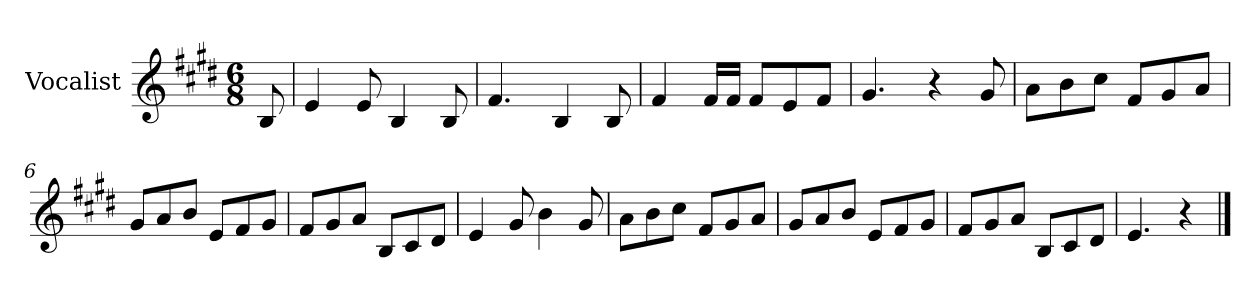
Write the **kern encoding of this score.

**kern
*part1
*staff1
*I"Vocalist
*k[f#c#g#d#]
*E:
*M6/8
=
8B
=1
4e
8e
4B
8B
=2
4.f#
4B
8B
=3
4f#
16f#LL
16f#JJ
8f#L
8e
8f#J
=4
4.g#
4r
8g#
=5
8aL
8b
8cc#J
8f#L
8g#
8aJ
=6
8g#L
8a
8bJ
8eL
8f#
8g#J
=7
8f#L
8g#
8aJ
8BL
8c#
8d#J
=8
4e
8g#
4b
8g#
=9
8aL
8b
8cc#J
8f#L
8g#
8aJ
=10
8g#L
8a
8bJ
8eL
8f#
8g#J
=11
8f#L
8g#
8aJ
8BL
8c#
8d#J
=12
4.e
4r
==
*-
